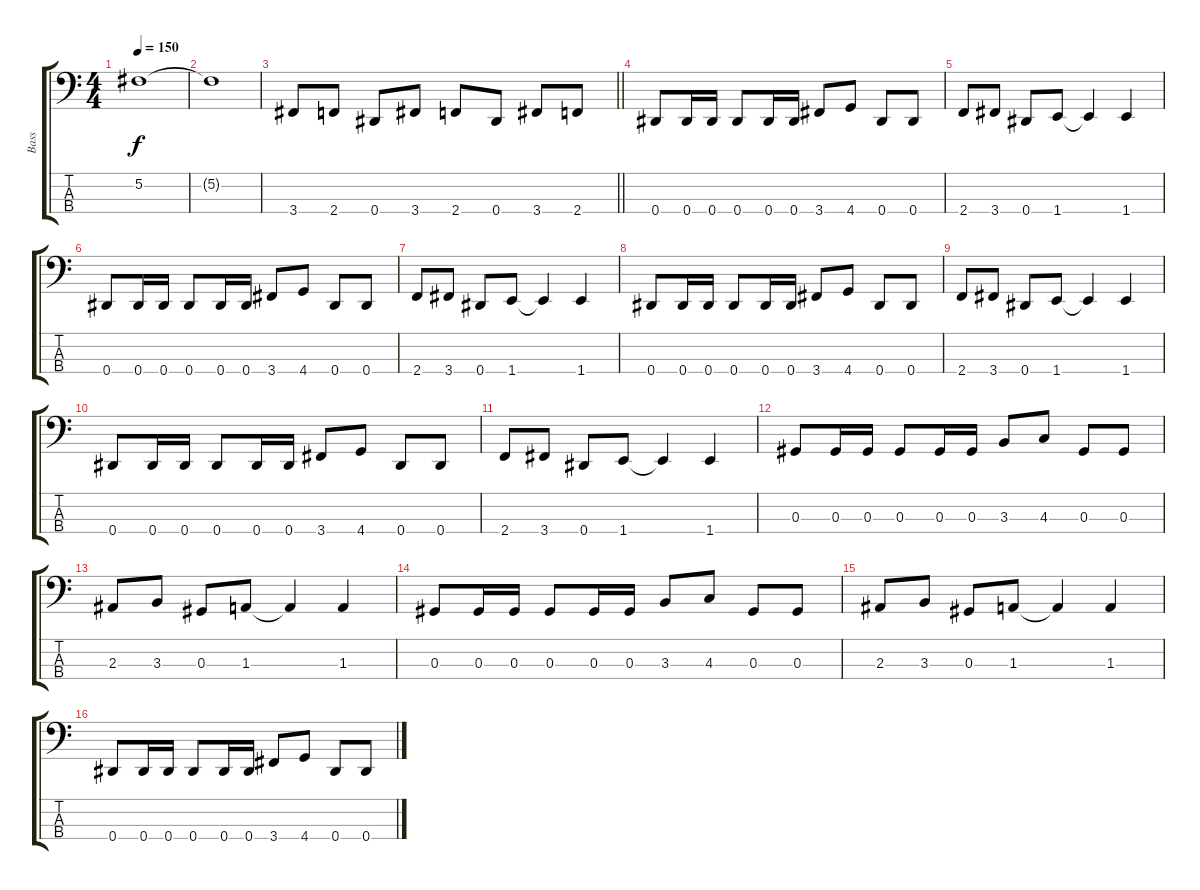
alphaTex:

\track ("Bass" "Bass") {instrument electricbasspick}
\staff {score tabs}
\tuning (Gb2 Db2 Ab1 Eb1) {hide}
\ts (4 4)
\tempo 150
\clef f4
\ks c
5.2{t}.1{dy f} |
5.2{t}.1 |
\barLineRight lightlight
3.4.8 2.4.8 0.4.8 3.4.8 2.4.8 0.4.8 3.4.8 2.4.8 |
\section ("" " ")
0.4.8 0.4.16 0.4.16 0.4.8 0.4.16 0.4.16 3.4.8 4.4.8 0.4.8 0.4.8 |
2.4.8 3.4.8 0.4.8 1.4.8 1.4{t}.4 1.4.4 |
0.4.8 0.4.16 0.4.16 0.4.8 0.4.16 0.4.16 3.4.8 4.4.8 0.4.8 0.4.8 |
2.4.8 3.4.8 0.4.8 1.4.8 1.4{t}.4 1.4.4 |
0.4.8 0.4.16 0.4.16 0.4.8 0.4.16 0.4.16 3.4.8 4.4.8 0.4.8 0.4.8 |
2.4.8 3.4.8 0.4.8 1.4.8 1.4{t}.4 1.4.4 |
0.4.8 0.4.16 0.4.16 0.4.8 0.4.16 0.4.16 3.4.8 4.4.8 0.4.8 0.4.8 |
2.4.8 3.4.8 0.4.8 1.4.8 1.4{t}.4 1.4.4 |
0.3.8 0.3.16 0.3.16 0.3.8 0.3.16 0.3.16 3.3.8 4.3.8 0.3.8 0.3.8 |
2.3.8 3.3.8 0.3.8 1.3.8 1.3{t}.4 1.3.4 |
0.3.8 0.3.16 0.3.16 0.3.8 0.3.16 0.3.16 3.3.8 4.3.8 0.3.8 0.3.8 |
2.3.8 3.3.8 0.3.8 1.3.8 1.3{t}.4 1.3.4 |
0.4.8 0.4.16 0.4.16 0.4.8 0.4.16 0.4.16 3.4.8 4.4.8 0.4.8 0.4.8
